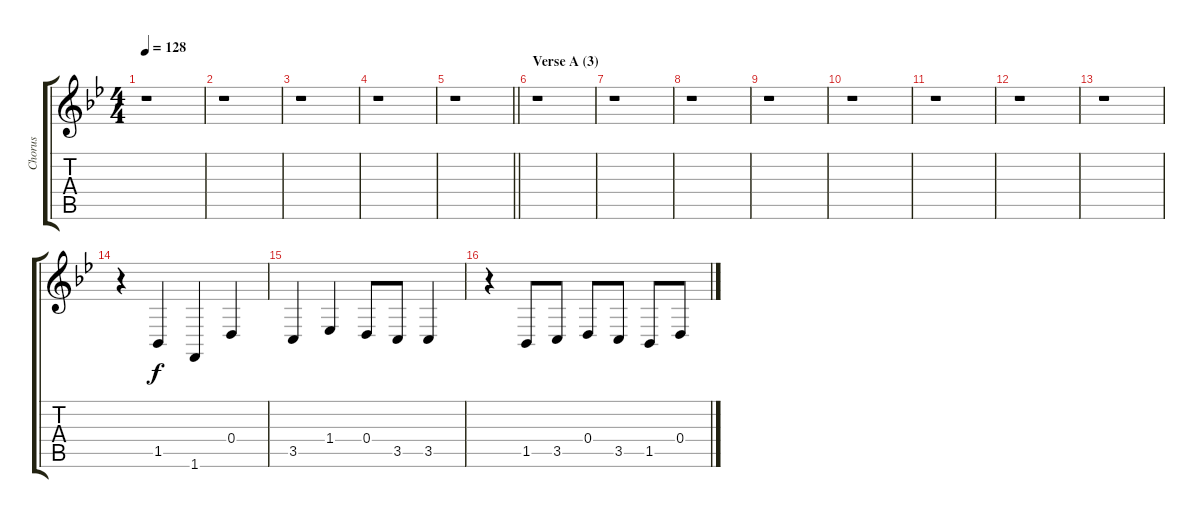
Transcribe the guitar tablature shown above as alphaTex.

\track ("Chorus" "Chorus") {instrument sopranosax}
\staff {score tabs}
\tuning (E4 B3 G3 D3 A2 E2) {hide}
\ts (4 4)
\tempo 128
\clef g2
\ks gminor
r.1{dy f} |
r.1 |
r.1 |
r.1 |
\barLineRight lightlight
r.1 |
\section ("" "Verse A (3)")
r.1 |
r.1 |
r.1 |
r.1 |
r.1 |
r.1 |
r.1 |
r.1 |
r.4 1.5.4 1.6.4 0.4.4 |
3.5.4 1.4.4 0.4.8 3.5.8 3.5.4 |
r.4 1.5.8 3.5.8 0.4.8 3.5.8 1.5.8 0.4.8
